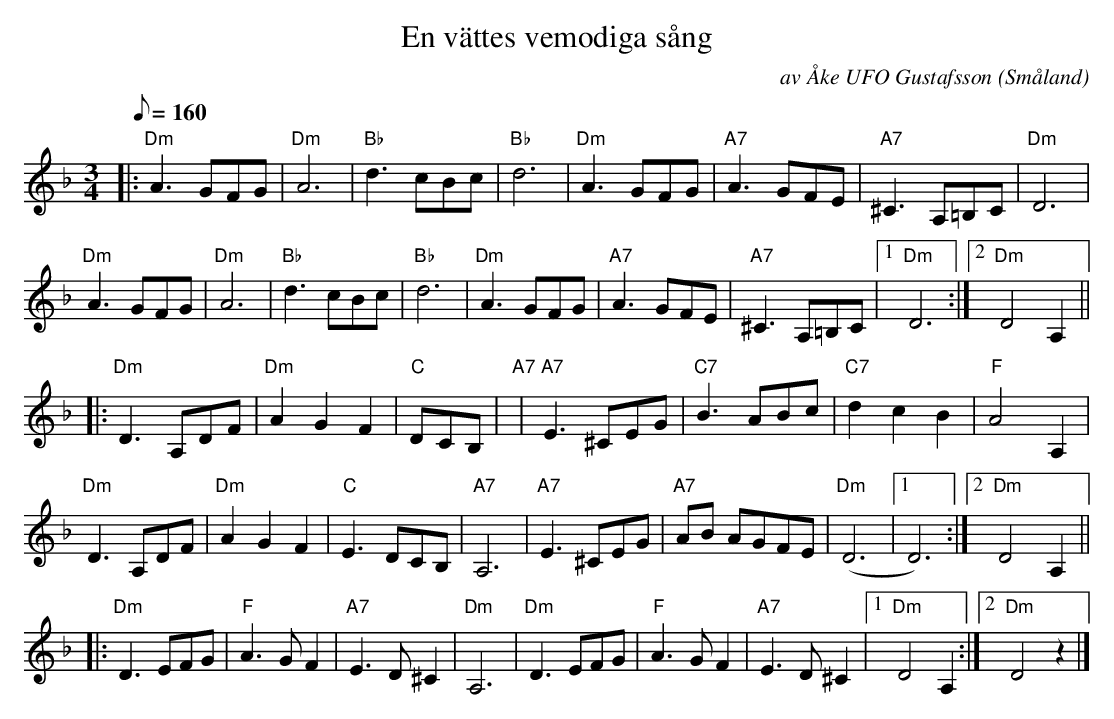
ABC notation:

X:1
T:En vättes vemodiga sång
C:av Åke UFO Gustafsson
O:Småland
M:3/4
L:1/8
Q:160
K:F
|: "Dm"A3 GFG | "Dm"A6 | "Bb"d3 cBc | "Bb"d6 | "Dm"A3 GFG | "A7"A3 GFE | "A7"^C3 A,=B,C | "Dm"D6 |
   "Dm"A3 GFG | "Dm"A6 | "Bb"d3 cBc | "Bb"d6 | "Dm"A3 GFG | "A7"A3 GFE | "A7"^C3 A,=B,C |1 "Dm"D6 :|2 "Dm"D4 A,2 ||
|: "Dm"D3 A,DF | "Dm"A2 G2 F2 | "C" DCB, | "A7",6 | "A7"E3 ^CEG | "C7"B3 ABc | "C7"d2 c2 B2 | "F"A4 A,2 |
   "Dm"D3 A,DF | "Dm"A2 G2 F2 | "C"E3 DCB, | "A7"A,6 | "A7"E3 ^CEG | "A7"AB AGFE | ("Dm"D6 |1 D6) :|2 "Dm"D4 A,2 ||
|: "Dm"D3 EFG | "F"A3 G F2 | "A7"E3 D ^C2 | "Dm"A,6 | "Dm"D3 EFG | "F"A3 G F2 | "A7"E3 D ^C2 |1 "Dm"D4 A,2 :|2 "Dm"D4 z2 |]
